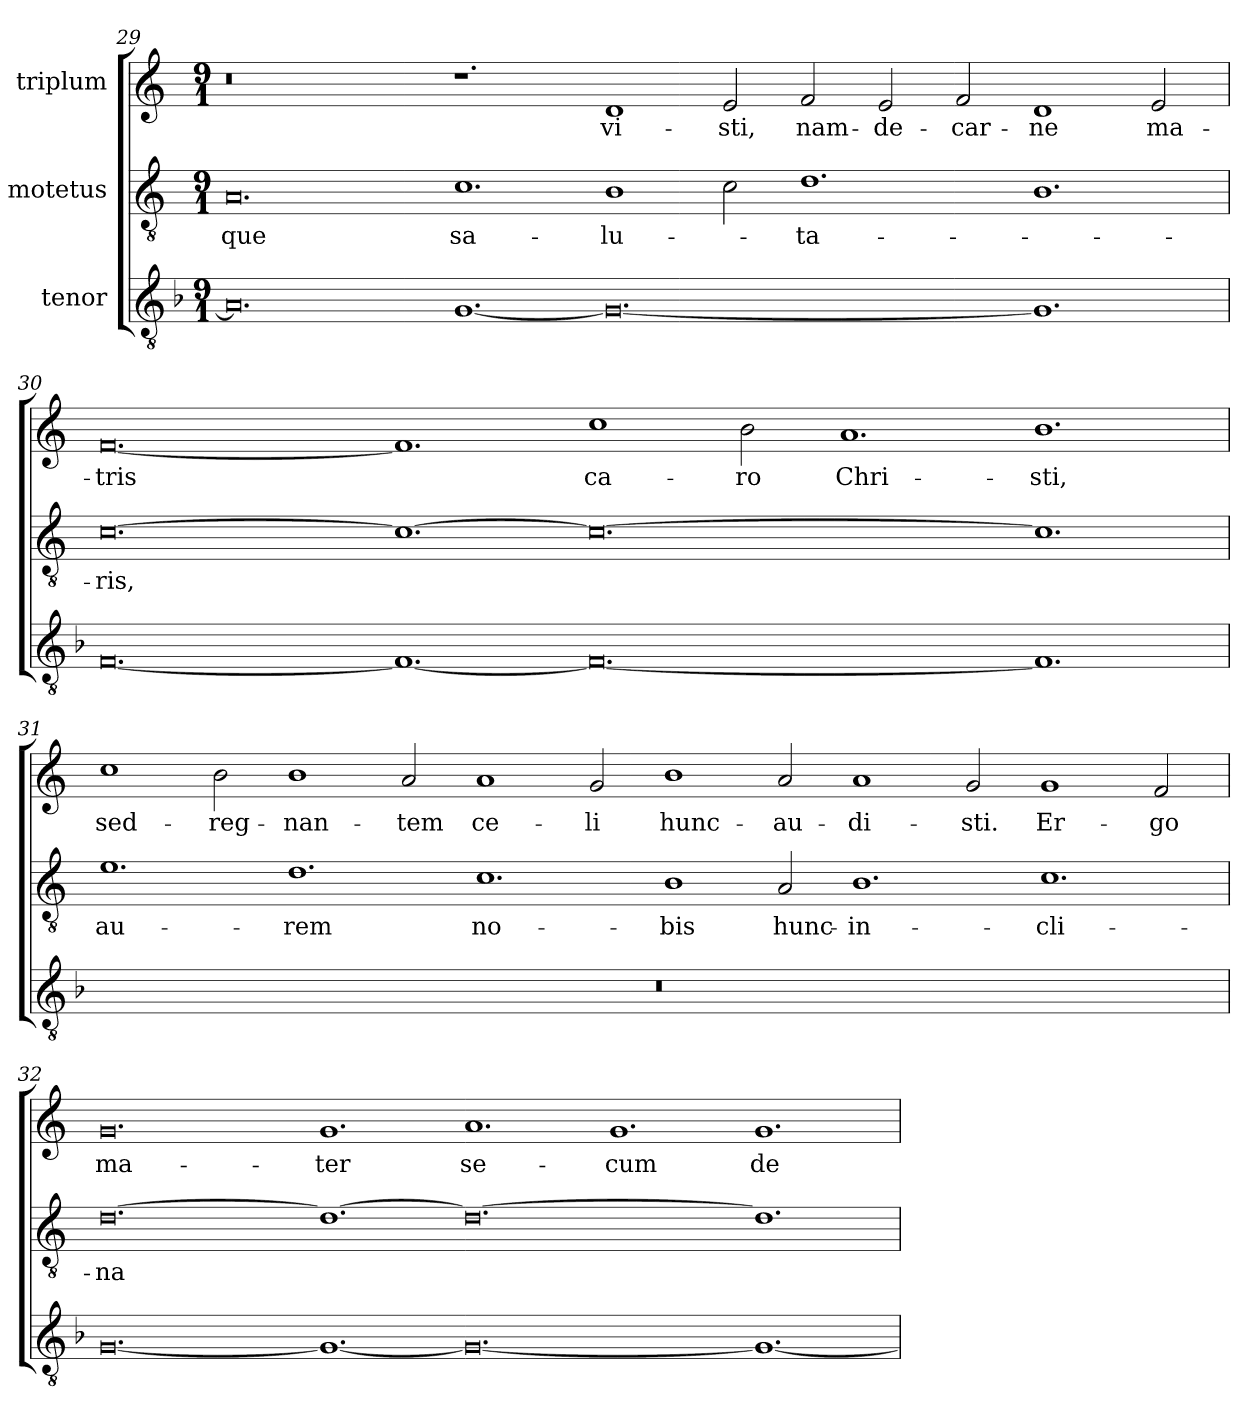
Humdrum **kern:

**kern	**kern	**text	**kern	**text
*part3	*part2	*part2	*part1	*part1
*staff3	*staff2	*staff2	*staff1	*staff1
*I"tenor	*I"motetus	*	*I"triplum	*
*clefGv2	*clefGv2	*	*clefG2	*
*k[b-]	*k[]	*	*k[]	*
*F:	*C:	*	*C:	*
*M9/1	*M9/1	*	*M9/1	*
=29	=29	=29	=29	=29
0.A/]	0.A/	-que	0.r	.
[1.Gi/	1.c\	sa-	1.r	.
0.Gi/_	1B\	-lu-	1d/	-vi-
.	2c\	.	2e/	-sti,
.	1.d\	-ta-	2f/	nam-
.	.	.	2e/	de-
.	.	.	2f/	car-
1.Gi/]	1.B\	.	1d/	-ne
.	.	.	2e/	ma-
=30	=30	=30	=30	=30
[0.F/	[0.c\	-ris,	[0.f/	-tris
1.F/_	1.c\_	.	1.f/]	.
0.F/_	0.c\_	.	1cc\	ca-
.	.	.	2b\	-ro
.	.	.	1.a/	Chri-
1.F/]	1.c\]	.	1.b\	-sti,
=31	=31	=31	=31	=31
1%9r	1.e\	au-	1cc\	sed-
.	.	.	2b\	reg-
.	1.d\	-rem	1b\	-nan-
.	.	.	2a/	-tem
.	1.c\	no-	1a/	ce-
.	.	.	2g/	-li
.	1B\	-bis	1b\	hunc-
.	2A/	hunc-	2a/	au-
.	1.B\	in-	1a/	-di-
.	.	.	2g/	-sti.
.	1.c\	-cli-	1g/	Er-
.	.	.	2f/	-go
=32	=32	=32	=32	=32
[0.G/	[0.d\	-na	0.g/	ma-
1.G/_	1.d\_	.	1.g/	-ter
0.G/_	0.d\_	.	1.a/	se-
.	.	.	1.g/	-cum
1.G/_	1.d\]	.	1.g/	de-
=	=	=	=	=
*-	*-	*-	*-	*-
